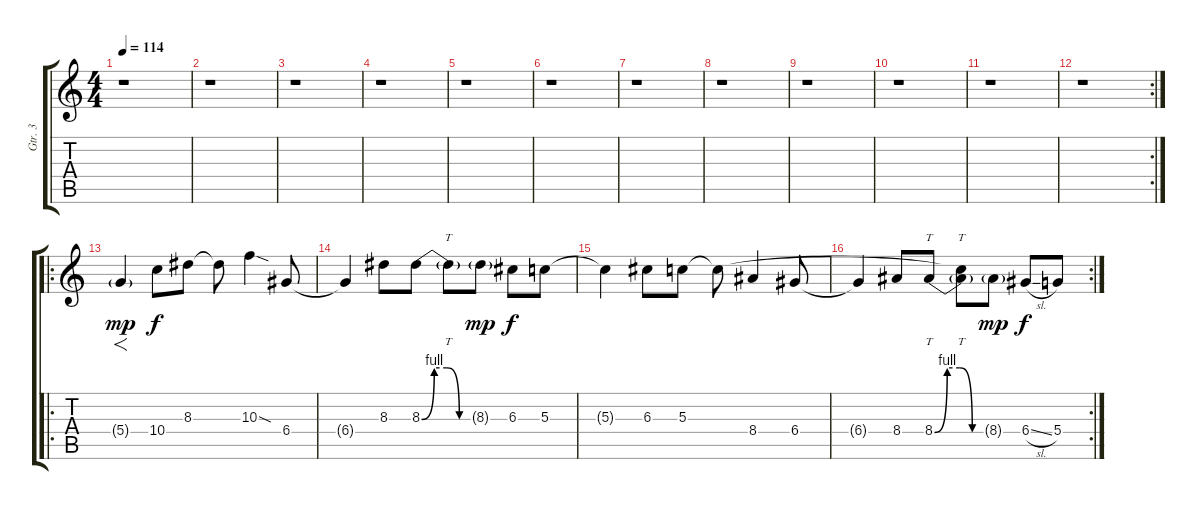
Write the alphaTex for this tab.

\track ("Gtr. 3" "Gtr. 3") {instrument distortionguitar}
\staff {score tabs}
\tuning (E4 B3 G3 D3 A2 E2) {hide}
\ts (4 4)
\tempo 114
\clef g2
\ks c
r.1{dy mp} |
r.1 |
r.1 |
r.1 |
r.1 |
r.1 |
r.1 |
r.1 |
r.1 |
r.1 |
r.1 |
\rc 2
r.1 |
\ro
5.4{g}.4{f} 10.4.8{dy f} 8.3.8 8.3{t}.8 10.3{sod}.4 6.4.8 |
6.4{t}.4 8.3.8 8.3{be (custom 0 0 15 4 30 4 45 0 60 0)}.8 8.3{t}.8{tt} 8.3{g}.8{dy mp} 6.3.8{dy f} 5.3.8 |
5.3{t}.4 6.3.8 5.3.8 5.3{t}.8 8.4.4 6.4.8 |
\rc 2
6.4{t}.4 8.4.8 8.4{be (custom 0 0 15 4 30 4 45 0 60 0)}.8{tt} (5.3{t} 8.4{t}).8{tt} 8.4{g}.8{dy mp} 6.4{sl}.8{dy f} 5.4.8
